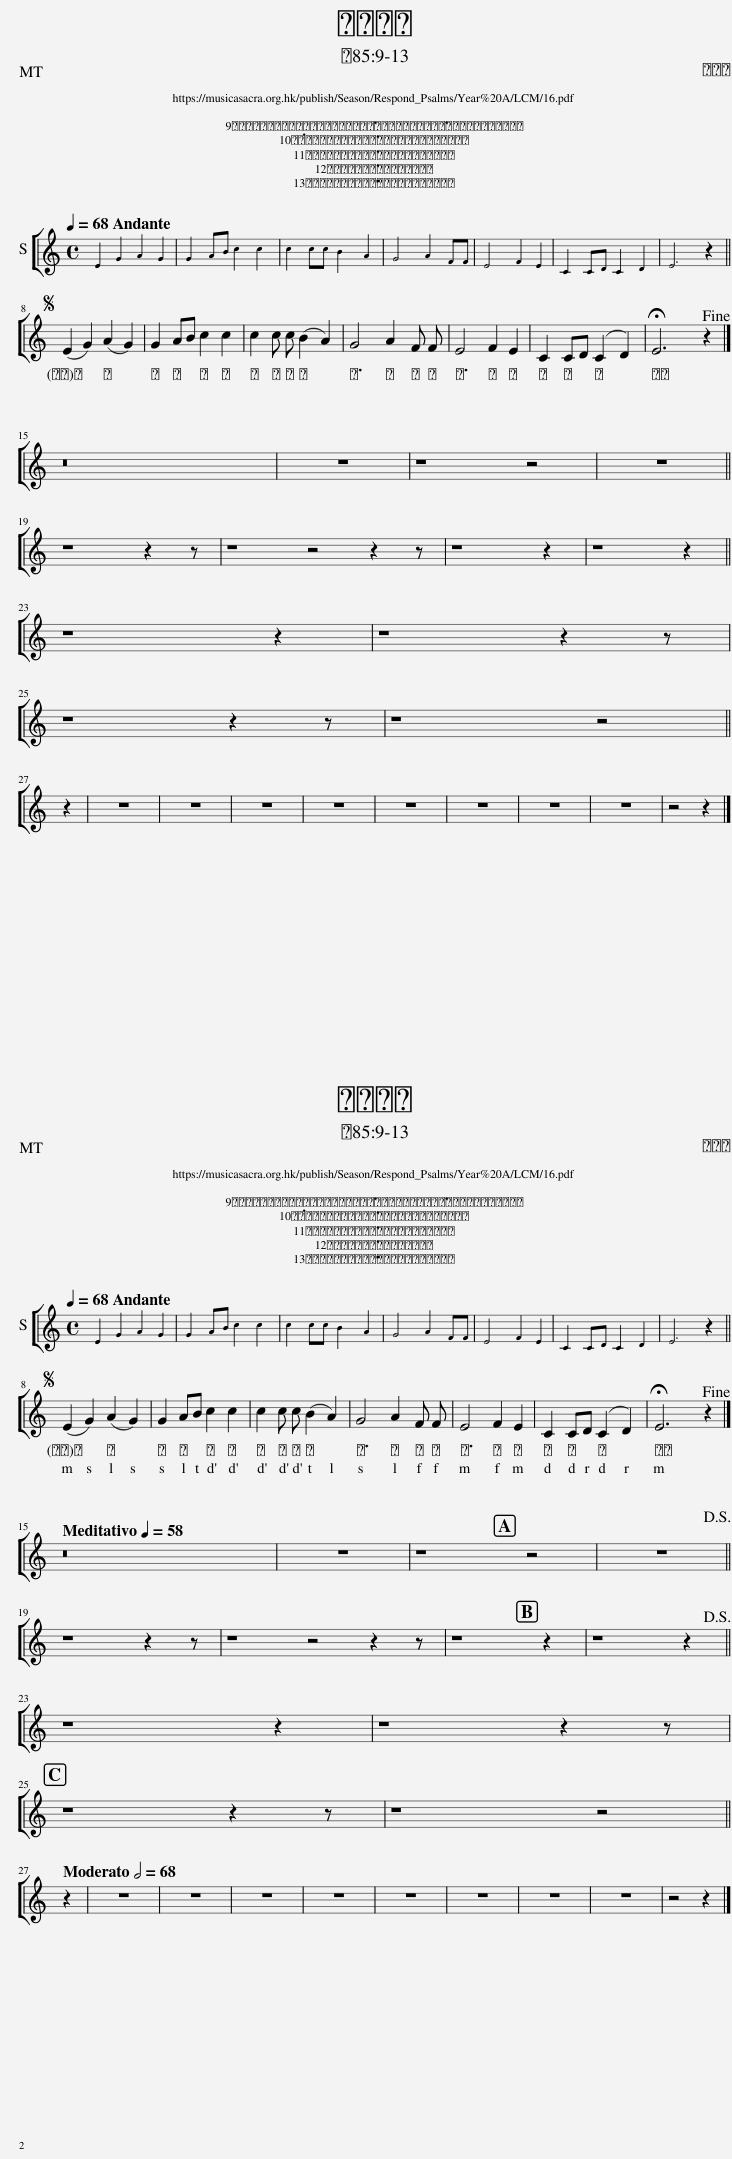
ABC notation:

X:1
%%score [ 1 ] 2 { ( 3 4 ) | ( 5 6 ) | 7 }
L:1/8
Q:1/4=68
M:4/4
I:linebreak $
K:C
V:1 treble
V:2 treble
V:3 treble
V:4 treble
V:5 bass
V:6 bass
V:7 bass-8
V:1
 E2 G2 A2 G2 | G2 A B c2 c2 | c2 c c B2 A2 | G4 A2 F F | E4 F2 E2 | %5
 C2 C D C2 D2 | E6 z2 |$S ((E2 G2) (A2 G2) | G2 A B c2) c2 | c2 c c (B2 A2) | %10
 G4 A2 F F | E4 F2 E2 | C2 C D (C2 D2) | !fermata!E6 z2!fine! |$[Q:1/4=58] z _A _B c c c _d2 c2 A B G2 F2 | %15
 _A A _B G F2 !fermata!_E2 | z _A _B c c c c c _e2 c2 | _B G G _A B2 !fermata!A2 |$ z _A A G A _B A B c G2 | G _A _B B B B A A G A c G2 !fermata!A2 | %20
 z c _E F _A A _B2 E2 | z c c _A _B c B2 !fermata!A2 |$ z _A c _B A B _E B c2 | _e _A _B c c _d c c2 !fermata!B2 |$ z _B c _d d c B c c d2 | %25
 z c c c _e _A _d c _B2 !fermata!A2 |$[Q:1/2=68] z2 | z8 | z8 | z8 | %30
 z8 | z8 | z8 | z8 | z8 | %35
 z4 z2 |$[M:4/4][Q:1/4=68] E2 G2 A2 G2 | G2 A B c2 c2 | c2 c c B2 A2 | G4 A2 F F | %40
 E4 F2 E2 | C2 C D C2 D2 | E6 z2 |$S ((E2 G2) (A2 G2) | G2 A B c2) c2 | %45
 c2 c c (B2 A2) | G4 A2 F F | E4 F2 E2 | C2 C D (C2 D2) | !fermata!E6 z2!fine! |$ %50
[Q:1/4=58] z _A _B c c c _d2 c2 A B G2 F2 | _A A _B G F2 !fermata!_E2 | z _A _B c c c c c _e2 c2 | _B G G _A B2 !fermata!A2 |$ z _A A G A _B A B c G2 | %55
 G _A _B B B B A A G A c G2 !fermata!A2 | z c _E F _A A _B2 E2 | z c c _A _B c B2 !fermata!A2 |$ z _A c _B A B _E B c2 | _e _A _B c c _d c c2 !fermata!B2 |$ %60
 z _B c _d d c B c c d2 | z c c c _e _A _d c _B2 !fermata!A2 |$[Q:1/2=68] z2 | z8 | z8 | %65
 z8 | z8 | z8 | z8 | z8 | %70
 z8 | z4 z2 |] %72
V:2
 E2 G2 A2 G2 | G2 AB c2 c2 | c2 cc B2 A2 | G4 A2 FF | E4 F2 E2 | %5
 C2 CD C2 D2 | E6 z2 |$ (E2 G2) (A2 G2) | G2 AB c2 c2 | c2 c c (B2 A2) | %10
 G4 A2 F F | E4 F2 E2 | C2 CD (C2 D2) | !fermata!E6 z2 |$ z16 | %15
 z8 | z8 z4 | z8 |$ z8 z2 z | z8 z4 z2 z | %20
 z8 z2 | z8 z2 |$ z8 z2 | z8 z2 z |$ z8 z2 z | %25
 z8 z4 |$ z2 | z8 | z8 | z8 | %30
 z8 | z8 | z8 | z8 | z8 | %35
 z4 z2 |$[M:4/4] E2 G2 A2 G2 | G2 AB c2 c2 | c2 cc B2 A2 | G4 A2 FF | %40
 E4 F2 E2 | C2 CD C2 D2 | E6 z2 |$ (E2 G2) (A2 G2) | G2 AB c2 c2 | %45
 c2 c c (B2 A2) | G4 A2 F F | E4 F2 E2 | C2 CD (C2 D2) | !fermata!E6 z2 |$ %50
 z16 | z8 | z8 z4 | z8 |$ z8 z2 z | %55
 z8 z4 z2 z | z8 z2 | z8 z2 |$ z8 z2 | z8 z2 z |$ %60
 z8 z2 z | z8 z4 |$ z2 | z8 | z8 | %65
 z8 | z8 | z8 | z8 | z8 | %70
 z8 | z4 z2 |] %72
V:3
 E2 G2 A2 G2- | G2 A B c4- | c4 B2 A2 | G4 A2 F2 | E4 F2 E2 | %5
 C3 D C2 D2 | E8 |$ E2 G2 A2 G2- | G2 A B c4- | c4 (B2 A2) | %10
 G4 A2 F2 | E4 F2 E2 | C3 D C2 D2 | E8 |$ C _A _B c c2 _d2 c2 A B G2 F2 | %15
 _A2 _B4- !fermata!B2 | _A2 _B c c4 _e2 c2 | _B G2 _A B2 !fermata!A2 |$ C _A2 G A _B A B c G2- | G _A _B4 A2 G A c G2 !fermata!A2- | %20
 A c _E F _A2 _B2 E2- | E c2 _A _B c B2 !fermata!A2 |$ C _A c _B A B B2 c2 | _e _A _B c c _d c c2 !fermata!B2- |$ B2 c_d dc _B c _e d2 | %25
 c4 _e_A_dc _B2 !fermata!A2 |$ (C2 | F4) G4 | _A8- | A4 _B4 | %30
 c8 | F8 | _A4 _B4 | G8 | F8- | %35
 !fermata!F6 |$[M:4/4] E2 G2 A2 G2- | G2 A B c4- | c4 B2 A2 | G4 A2 F2 | %40
 E4 F2 E2 | C3 D C2 D2 | E8 |$ E2 G2 A2 G2- | G2 A B c4- | %45
 c4 (B2 A2) | G4 A2 F2 | E4 F2 E2 | C3 D C2 D2 | E8 |$ %50
 C _A _B c c2 _d2 c2 A B G2 F2 | _A2 _B4- !fermata!B2 | _A2 _B c c4 _e2 c2 | _B G2 _A B2 !fermata!A2 |$ C _A2 G A _B A B c G2- | %55
 G _A _B4 A2 G A c G2 !fermata!A2- | A c _E F _A2 _B2 E2- | E c2 _A _B c B2 !fermata!A2 |$ C _A c _B A B B2 c2 | _e _A _B c c _d c c2 !fermata!B2- |$ %60
 B2 c _d d c _B c _e d2 | c4 _e _A _d c _B2 !fermata!A2 |$ (C2 | F4) G4 | _A8- | %65
 A4 _B4 | c8 | F8 | _A4 _B4 | G8 | %70
 F8- | !fermata!F6 |] %72
V:4
 C4- C4 | F4 E2 G2 | D4 ^F4 | E4- E2 D2 | C4 D2 C2 | %5
 C3 D C2 B,2- | B,8 |$ C4- C4 | F4 E2 G2 | D4 ^F4 | %10
 E4- E2 D2 | C4 D2 C2 | C3 D C2 B,2- | B,8 |$ _A,4 G2 F4 _E4- E _D | %15
 C2 G2 F2 !fermata!_E2 | F4 G4- G2 _A2 | F4 _E _D !fermata!C2 |$ _A,4 F4- F3 | _E4 G2 F2- F3 E2 _D2 | %20
 _E3 _D C2 D4 | C4 _E3 _D C2 |$ _A,2 G2 F2 _E4- | E4 _A3 G4 |$ F2 _E2 F2 G3 _A2- | %25
 A G F2 _E4- E _D C2 |$ C2 | _A,4 _B,4 | C6 F2- | F8- | %30
 (F4 E4) | (F4 _E4) | _D4- [DF]4 | ([CF]4 [_B,E]4) | _B,4 _A,2 G,2 | %35
 !fermata!A,6 |$[M:4/4] C4- C4 | F4 E2 G2 | D4 ^F4 | E4- E2 D2 | %40
 C4 D2 C2 | C3 D C2 B,2- | B,8 |$ C4- C4 | F4 E2 G2 | %45
 D4 ^F4 | E4- E2 D2 | C4 D2 C2 | C3 D C2 B,2- | B,8 |$ %50
 _A,4 G2 F4 _E4- E _D | C2 G2 F2 !fermata!_E2 | F4 G4- G2 _A2 | F4 _E _D !fermata!C2 |$ _A,4 F4- F3 | %55
 _E4 G2 F2- F3 E2 _D2 | _E3 _D C2 D4 | C4 _E3 _D C2 |$ _A,2 G2 F2 _E4- | E4 _A3 G4 |$ %60
 F2 _E2 F2 G3 _A2- | A G F2 _E4- E _D C2 |$ C2 | _A,4 _B,4 | C6 F2- | %65
 F8- | (F4 E4) | (F4 _E4) | _D4- [DF]4 | ([CF]4 [_B,E]4) | %70
 _B,4 _A,2 G,2 | !fermata!A,6 |] %72
V:5
 G,4 F,2 G,2 | B,4 G,4 | A,4 B,4- | B,4 A,4- | A,4- A,2 G,2 | %5
 A,2 _A,2 G,2 =A,2 | ^G,8 |$ G,4 F,2 G,2 | B,4 G,4 | A,4 B,4- | %10
 B,4 A,4- | A,4- A,2 G,2 | A,2 _A,2 G,2 =A,2 | ^G,8 |$ F,2 _E,4 _D,4 C,4 D,2 | %15
 _A,,2 _E,2 _D,2 !fermata!C,2 | _D,4 _E,4- E,2 F, E, | _D,2 _B,2 G,2 !fermata!_A,2 |$ F,2 _E,2 _D,4 _A,, _B,,2 | C,6 _D,2- D,3 _E,2 !fermata!F,2 | %20
 C,6 _B,, _A,, G,,2 | _A,,2 _A,2 G,4 !fermata!A,2 |$ F,2 _E,2 F,2 G,2 _A,2 | C4 _A,3 _E,2 !fermata!_E2 |$ _D2 C2 _B,2 _E,3 F,2 | %25
 _E,2 _A,2 C4 G,2 !fermata!A,2 |$ z2 | F,8- | F,4 _E,4 | _D,8 | %30
 C,8 | _D,4 C,4 | _B,,8 | C,8 | F,8- | %35
 !fermata!F,6 |$[M:4/4] G,4 F,2 G,2 | B,4 G,4 | A,4 B,4- | B,4 A,4- | %40
 A,4- A,2 G,2 | A,2 _A,2 G,2 =A,2 | ^G,8 |$ G,4 F,2 G,2 | B,4 G,4 | %45
 A,4 B,4- | B,4 A,4- | A,4- A,2 G,2 | A,2 _A,2 G,2 =A,2 | ^G,8 |$ %50
 F,2 _E,4 _D,4 C,4 D,2 | _A,,2 _E,2 _D,2 !fermata!C,2 | _D,4 _E,4- E,2 F, E, | _D,2 _B,2 G,2 !fermata!_A,2 |$ F,2 _E,2 _D,4 _A,, _B,,2 | %55
 C,6 _D,2- D,3 _E,2 !fermata!F,2 | C,6 _B,, _A,, G,,2 | _A,,2 _A,2 G,4 !fermata!A,2 |$ F,2 _E,2 F,2 G,2 _A,2 | C4 _A,3 _E,2 !fermata!_E2 |$ %60
 _D2 C2 _B,2 _E,3 F,2 | _E,2 _A,2 C4 G,2 !fermata!A,2 |$ z2 | F,8- | F,4 _E,4 | %65
 _D,8 | C,8 | _D,4 C,4 | _B,,8 | C,8 | %70
 F,8- | !fermata!F,6 |] %72
V:6
 C,2 E,2 F,2 E,2 | D,4 C,2 E,2 | F,2 E,2 ^D,4 | E,2 D,2 C,2 D,2 | A,2 G,2 F,2 G,2 | %5
 A,2 _A,2 G,2 F,2 | E,8 |$ C,2 E,2 F,2 E,2 | D,4 C,2 E,2 | F,2 E,2 ^D,4 | %10
 E,2 D,2 C,2 D,2 | A,2 G,2 F,2 G,2 | A,2 _A,2 G,2 F,2 | E,8 |$ x16 | %15
 x8 | x12 | x8 |$ x11 | x15 | %20
 x10 | x10 |$ x10 | x11 |$ x11 | %25
 x12 |$ x2 | x8 | x8 | x8 | %30
 x8 | x8 | x8 | x8 | F,,8- | %35
 !fermata!F,,6 |$[M:4/4] C,2 E,2 F,2 E,2 | D,4 C,2 E,2 | F,2 E,2 ^D,4 | E,2 D,2 C,2 D,2 | %40
 A,2 G,2 F,2 G,2 | A,2 _A,2 G,2 F,2 | E,8 |$ C,2 E,2 F,2 E,2 | D,4 C,2 E,2 | %45
 F,2 E,2 ^D,4 | E,2 D,2 C,2 D,2 | A,2 G,2 F,2 G,2 | A,2 _A,2 G,2 F,2 | E,8 |$ %50
 x16 | x8 | x12 | x8 |$ x11 | %55
 x15 | x10 | x10 |$ x10 | x11 |$ %60
 x11 | x12 |$ x2 | x8 | x8 | %65
 x8 | x8 | x8 | x8 | x8 | %70
 F,,8- | !fermata!F,,6 |] %72
V:7
 C,2 E,2 F,2 E,2 | D,4 C,2 E,2 | F,2 E,2 ^D,4 | E,2 D,2 C,2 D,2 | A,2 G,2 F,2 G,2 | %5
 A,2 _A,2 G,2 F,2 | E,8 |$ C,2 E,2 F,2 E,2 | D,4 C,2 E,2 | F,2 E,2 ^D,4 | %10
 E,2 D,2 C,2 D,2 | A,2 G,2 F,2 G,2 | A,2 _A,2 G,2 F,2 | E,8 |$ z16 | %15
 z8 | z8 z4 | z8 |$ z8 z2 z | z8 z4 z2 z | %20
 z8 z2 | z8 z2 |$ z8 z2 | z8 z2 z |$ z8 z2 z | %25
 z8 z4 |$ z2 | F,8- | F,4 _E,4 | _D,8 | %30
 C,8 | _D,4 C,4 | _B,,8 | C,8 | F,,8- | %35
 !fermata!F,,6 |$[M:4/4] C,2 E,2 F,2 E,2 | D,4 C,2 E,2 | F,2 E,2 ^D,4 | E,2 D,2 C,2 D,2 | %40
 A,2 G,2 F,2 G,2 | A,2 _A,2 G,2 F,2 | E,8 |$ C,2 E,2 F,2 E,2 | D,4 C,2 E,2 | %45
 F,2 E,2 ^D,4 | E,2 D,2 C,2 D,2 | A,2 G,2 F,2 G,2 | A,2 _A,2 G,2 F,2 | E,8 |$ %50
 z16 | z8 | z8 z4 | z8 |$ z8 z2 z | %55
 z8 z4 z2 z | z8 z2 | z8 z2 |$ z8 z2 | z8 z2 z |$ %60
 z8 z2 z | z8 z4 |$ z2 | F,8- | F,4 _E,4 | %65
 _D,8 | C,8 | _D,4 C,4 | _B,,8 | C,8 | %70
 F,,8- | !fermata!F,,6 |] %72
